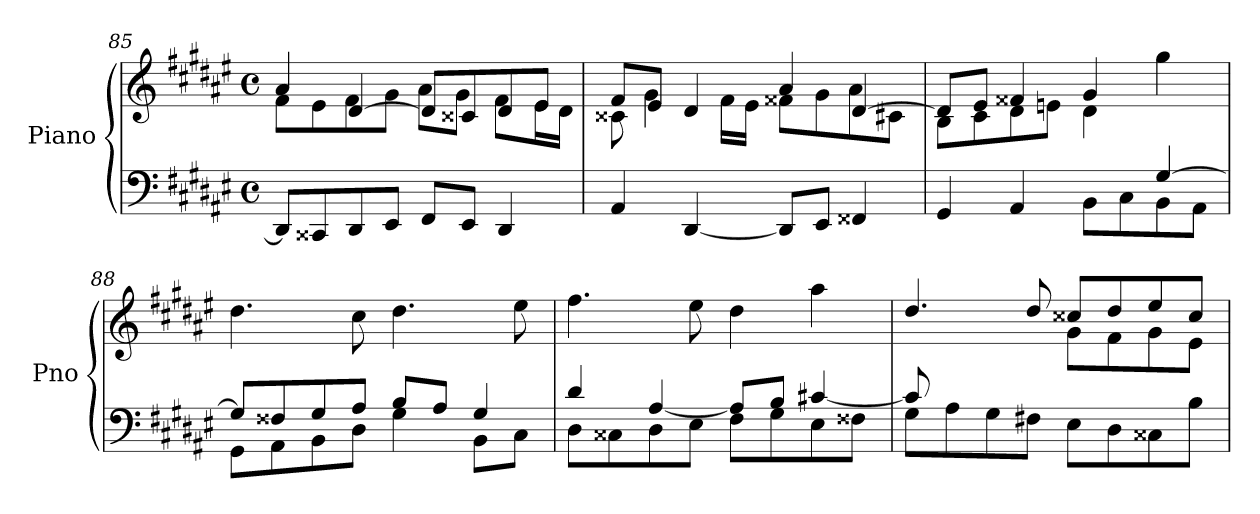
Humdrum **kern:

**kern	**kern
*part1	*part1
*staff2	*staff1
*I"Piano	*
*I'Pno	*
*clefF4	*clefG2
*k[f#c#g#d#a#e#]	*k[f#c#g#d#a#e#]
*M4/4	*M4/4
*met(c)	*met(c)
=85	=85
*	*^
8DD#/L]	4a#/	8f#\L
8CC##X/	.	8e#\
8DD#/	[4d#/	8f#\
8EE#/J	.	8g#\J
8FF#/L	8d#/L]	8a#\L
8EE#/J	8c##X/	8g#\J
4DD#/	8d#/	8f#\L
.	8e#/J	16e#\L
.	.	16d#\JJ
=86	=86	=86
4AA#/	8f#/L	8c##X\
.	8e#/J	4g#\
[4DD#/	4d#/	.
.	.	16f#\LL
.	.	16e#\JJ
8DD#/L]	4a#/	8f##X\L
8EE#/J	.	8g#\
4FF##X/	[4d#/	8a#\
.	.	8c#X\J
!!LO:LB:g=z	!!
=87	=87	=87
*^	*	*
2.ryy	4GG#/	8d#/L]	8B\L
.	.	8e#/J	8c#\
.	4AA#/	4f##X/	8d#\
.	.	.	8en\J
.	8BB\L	4g#/	4d#\
.	8C#\	.	.
[4G#/	8BB\	4gg#\	4ryy
.	8AA#\J	.	.
*	*	*v	*v
=88	=88	=88
8G#/L]	8GG#\L	4.dd#\
8F##X/	8AA#\	.
8G#/	8BB\	.
8A#/J	8D#\J	8cc#\
8B/L	4G#\	4.dd#\
8A#/J	.	.
4G#/	8BB\L	.
.	8C#\J	8ee#\
=89	=89	=89
8D#\L	4d#/	4.ff#\
8C##X\	.	.
8D#\	[4A#/	.
8E#\J	.	8ee#\
8F#\L	8A#/L]	4dd#\
8G#\	8B/J	.
8E#\	[4c#X/	4aa#\
8F##X\J	.	.
=90	=90	=90
*	*	*^
*	*	*	*^
8G#\L	8c#/L]	4.dd#/	2ryy	8ryy
8A#\	2..ryy	.	.	8cc#\
8G#\	.	.	.	8b\
8F#X\J	.	8dd#/	.	8a#\J
8E#\L	.	8cc##X/L	8g#\L	2ryy
8D#\	.	8dd#/	8f#\	.
8C##X\	.	8ee#/	8g#\	.
8B\J	.	8cc##/J	8e#\J	.
*v	*v	*	*	*
*	*v	*v	*v
=	=
*-	*-
